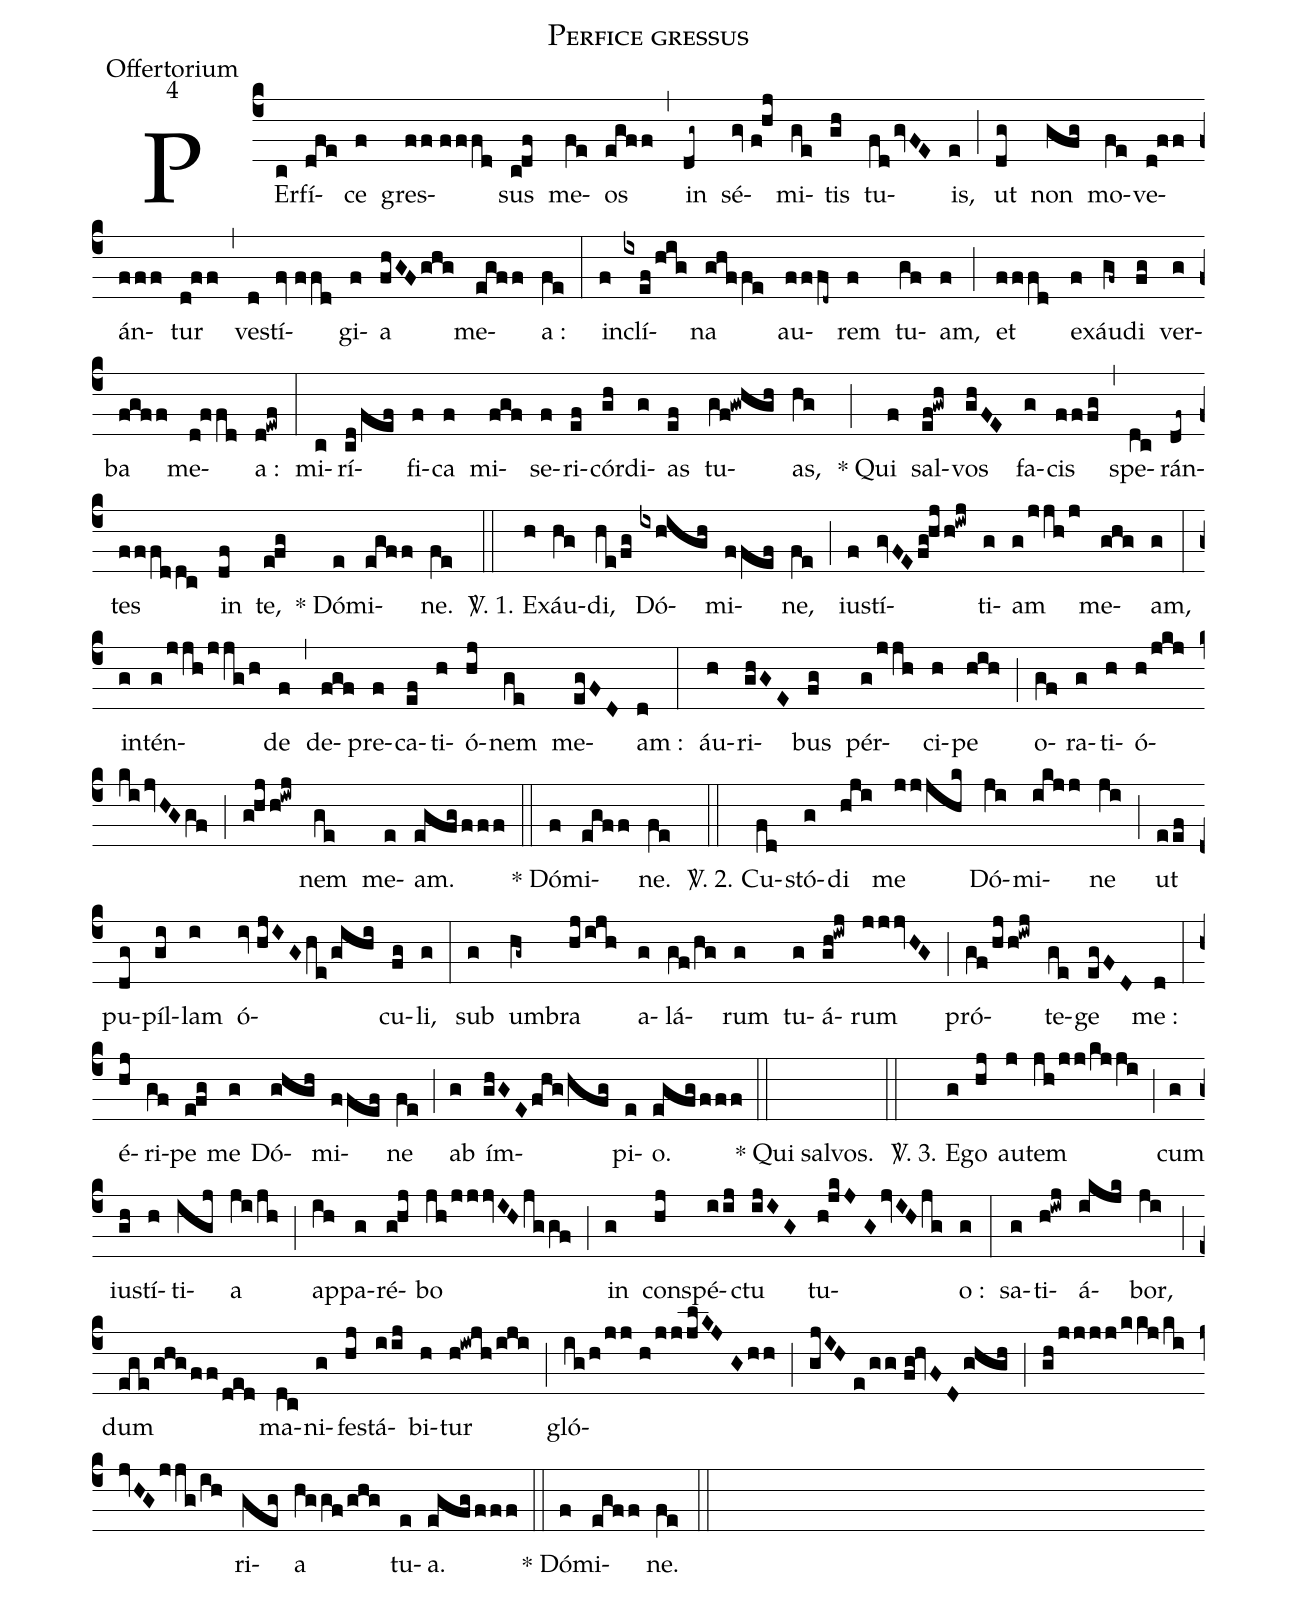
name:Perfice gressus;
office-part:Offertorium;
mode:4;
%%
(c4) PEr(c)fí(dfe)ce(f) gres(ff//fffd)sus(cdf) me(fe)os(egff) (,) in(dg~) sé(gv//f!hj)mi(ge)tis(gh) tu(fdgvFE)is,(e) (;) ut(dg) non(gfg) mo(fe)ve(d!ff)án(fff)tur(d!ff) (,) ve(d)stí(fv//ffd)gi(f)a(fhGFghg) me(egff)a :(fe) (:) in(f)clí(ixef/hig)na(ghffe) au(fffd~)rem(f) tu(gf)am,(f) (;) et(fffd) ex(f)áu(gf~)di(fg) ver(g)ba(fgff) me(d!ffd)a :(d!ewf) (:) mi(c)rí(cd/fef)fi(f)ca(f) mi(fgf)se(f)ri(ef)cór(gh)di(g)as(ef) tu(gf!gwhgh)as,(hg) (;) * Qui(f) sal(ef!gwh)vos(ghFE) fa(g)cis(fffg) (,) spe(dc)rán(df~)tes(fffddc) in(df) te,(efg) * Dó(e)mi(egff)ne.(fe) (::)
<sp>V/</sp>. 1. Ex(h)áu(hg)di,(he/fg) Dó(ixhigh)mi(ffef)ne,(fe) (;) iu(f)stí(gvFEfg!hj/h!iwj)ti(g)am(g/jjh/j) me(ghg)am,(g) (:) in(g)tén(g/jjh/jjg/h)de(f) (,) de(fgf)pre(f)ca(ef)ti(h)ó(hj)nem(ge) me(egFD)am :(d) (:) áu(h)ri(ghGE)bus(fg) pér(g/jjh)ci(h)pe(hih) (;) o(gf)ra(g)ti(h)ó(h/jkj/kijvHGgf)(;)(ghj/h!iwj)nem(ge) me(e)am.(egfg/fff) (::) * Dó(f)mi(egff)ne.(fe) (::)
<sp>V/</sp>. 2. Cu(fd)stó(g)di(hji) me(jjjhk) Dó(ji)mi(ikjj)ne(ji) (;) ut(eef) pu(dg)píl(gi)lam(i) ó(iv//hjIGhe/gihi)cu(fg)li,(g) (:) sub(g) um(hg~)bra(hj/ijh) a(g)lá(gf/hg)rum(g) tu(g)á(gh!iwj)rum(jjjvHG) (;) pró(gf/hj/h!iwj)te(ge)ge(egFD) me :(d) (:) é(hj)ri(gf)pe(efg) me(g) Dó(ghgh)mi(ffef)ne(fe) (;) ab(g) ím(ghGEfhg/hfg)pi(e)o.(egfg/fff) (::) ()* Qui salvos.() (::)
<sp>V/</sp>. 3. E(g)go(hj) au(j)tem(jh/jj/kjji) (;) cum(g) iu(gh)stí(h)ti(igj)a(ji/jh) (;) ap(ih)pa(g)ré(ghj)bo(jh/jjjvIHjggf) (;) in(g) con(hj)spé(iij)ctu(ijIG) tu(h!jkJ//GjvIHjg)o :(g) (:) sa(g)ti(h!iwj)á(ikjk)bor,(ji) (;) dum(ege/ghg/ff/ded) ma(dc)ni(g)fe(hj)stá(iij)bi(h)tur(h!iwjh/iji) (;) gló(ig/h/jj//h/jjjlKJ//Ghh)(;)(gjIH//e/gg//fg!hvFDghgh)(;)(gh/jjjj/kkj/kijvHGjjg/ih)ri(geg)a(hggf/ghg) tu(e)a.(egfg/fff) (::) * Dó(f)mi(egff)ne.(fe) (::)
